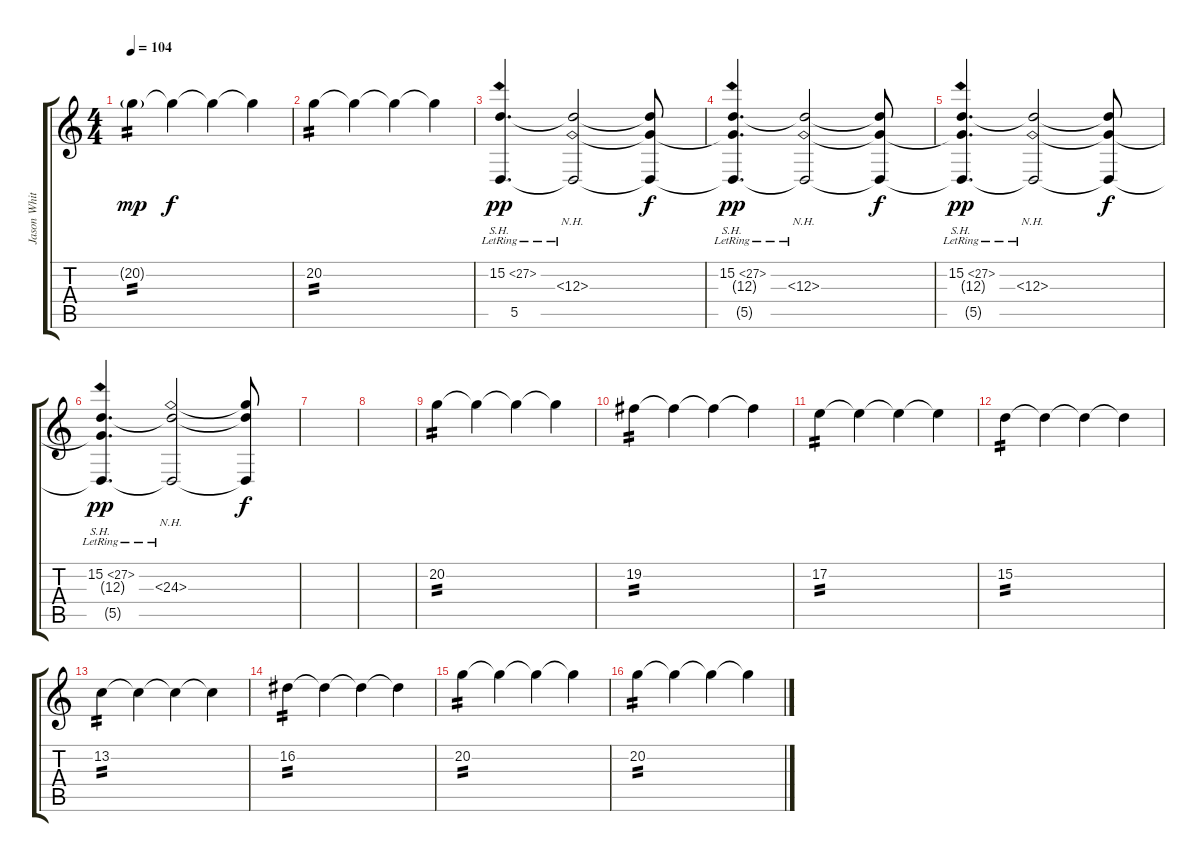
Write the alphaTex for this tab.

\track ("Jason White" "Jason Whit") {instrument vibraphone}
\staff {score tabs}
\tuning (E4 B3 G3 D3 A2 E2) {hide}
\ts (4 4)
\tempo 104
\clef g2
\ks c
20.2{g}.4{tp 2 dy mp volume 16} 20.2{t}.4{dy f volume 0} 20.2{t}.4 20.2{t}.4 |
20.2.4{tp 2 volume 16} 20.2{t}.4{volume 0} 20.2{t}.4 20.2{t}.4 |
(15.2{sh 12 lr} 5.5).4{d dy pp volume 16} (15.2{t} 12.3{nh lr} 5.5{t}).2 (15.2{t} 12.3{t} 5.5{t}).8{dy f} |
(15.2{sh 12 lr} 12.3{t} 5.5{t}).4{d dy pp} (15.2{t} 12.3{nh lr} 5.5{t}).2 (15.2{t} 12.3{t} 5.5{t}).8{dy f} |
(15.2{sh 12 lr} 12.3{t} 5.5{t}).4{d dy pp} (15.2{t} 12.3{nh lr} 5.5{t}).2 (15.2{t} 12.3{t} 5.5{t}).8{dy f} |
(15.2{sh 12 lr} 12.3{t} 5.5{t}).4{d dy pp} (15.2{t} 24.3{nh lr} 5.5{t}).2 (15.2{t} 24.3{t} 5.5{t}).8{dy f} |
|
|
20.2.4{tp 2 volume 16} 20.2{t}.4{volume 4} 20.2{t}.4 20.2{t}.4 |
19.2.4{tp 2 volume 16} 19.2{t}.4{volume 4} 19.2{t}.4 19.2{t}.4 |
17.2.4{tp 2 volume 16} 17.2{t}.4{volume 0} 17.2{t}.4 17.2{t}.4 |
15.2.4{tp 2 volume 16} 15.2{t}.4{volume 0} 15.2{t}.4 15.2{t}.4 |
13.2.4{tp 2 volume 16} 13.2{t}.4{volume 0} 13.2{t}.4 13.2{t}.4 |
16.2.4{tp 2 volume 16} 16.2{t}.4{volume 0} 16.2{t}.4 16.2{t}.4 |
20.2.4{tp 2 volume 16} 20.2{t}.4{volume 0} 20.2{t}.4 20.2{t}.4 |
20.2.4{tp 2 volume 16} 20.2{t}.4{volume 0} 20.2{t}.4 20.2{t}.4
